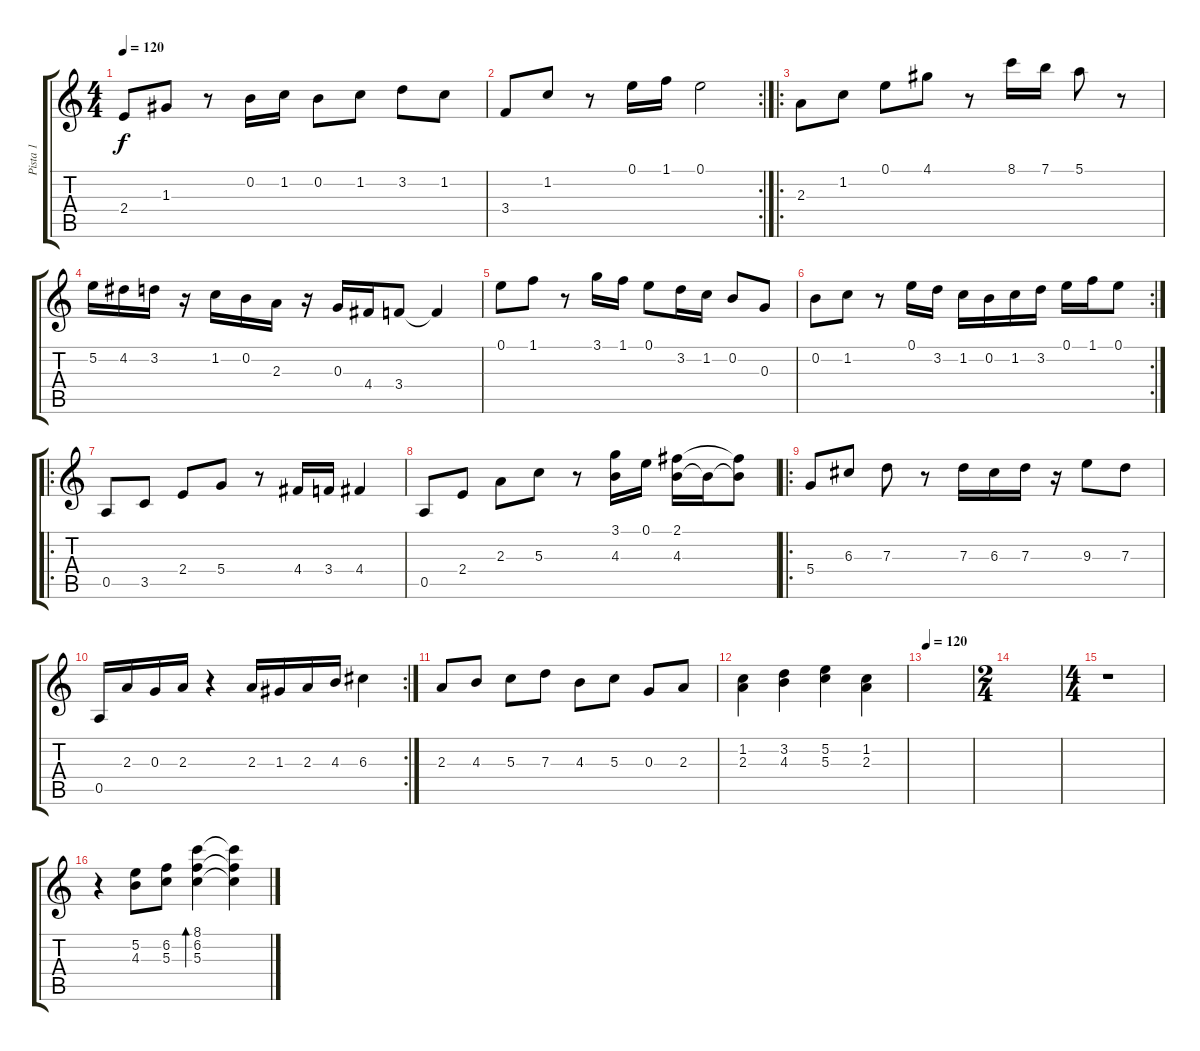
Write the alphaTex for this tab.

\track ("Pista 1" "Pista 1") {instrument acousticguitarnylon}
\staff {score tabs}
\tuning (E4 B3 G3 D3 A2 E2) {hide}
\ts (4 4)
\tempo 120
\clef g2
\ks c
2.4.8{dy f} 1.3.8 r.8 0.2.16 1.2.16 0.2.8 1.2.8 3.2.8 1.2.8 |
\rc 2
3.4.8 1.2.8 r.8 0.1.16 1.1.16 0.1.2 |
\ro
2.3.8 1.2.8 0.1.8 4.1.8 r.8 8.1.16 7.1.16 5.1.8 r.8 |
5.2.16 4.2.16 3.2.16 r.16 1.2.16 0.2.16 2.3.16 r.16 0.3.16 4.4.16 3.4.8 3.4{t}.4 |
0.1.8 1.1.8 r.8 3.1.16 1.1.16 0.1.8 3.2.16 1.2.16 0.2.8 0.3.8 |
\rc 2
0.2.8 1.2.8 r.8 0.1.16 3.2.16 1.2.16 0.2.16 1.2.16 3.2.16 0.1.16 1.1.16 0.1.8 |
\ro
0.5.8 3.5.8 2.4.8 5.4.8 r.8 4.4.16 3.4.16 4.4.4 |
0.5.8 2.4.8 2.3.8 5.3.8 r.8 (3.1 4.3).16 0.1.16 (2.1 4.3).16 4.3{t}.16 (2.1{t} 4.3{t}).8 |
\ro
5.4.8 6.3.8 7.3.8 r.8 7.3.16 6.3.16 7.3.16 r.16 9.3.8 7.3.8 |
\rc 2
0.5.16 2.3.16 0.3.16 2.3.16 r.4 2.3.16 1.3.16 2.3.16 4.3.16 6.3.4 |
2.3.8 4.3.8 5.3.8 7.3.8 4.3.8 5.3.8 0.3.8 2.3.8 |
(1.2 2.3).4 (3.2 4.3).4 (5.2 5.3).4 (1.2 2.3).4 |
\tempo 120
|
\ts (2 4)
|
\ts (4 4)
r.1 |
r.4 (5.2 4.3).8 (6.2 5.3).8 (8.1 6.2 5.3).4{bd 240} (8.1{t} 6.2{t} 5.3{t}).4
